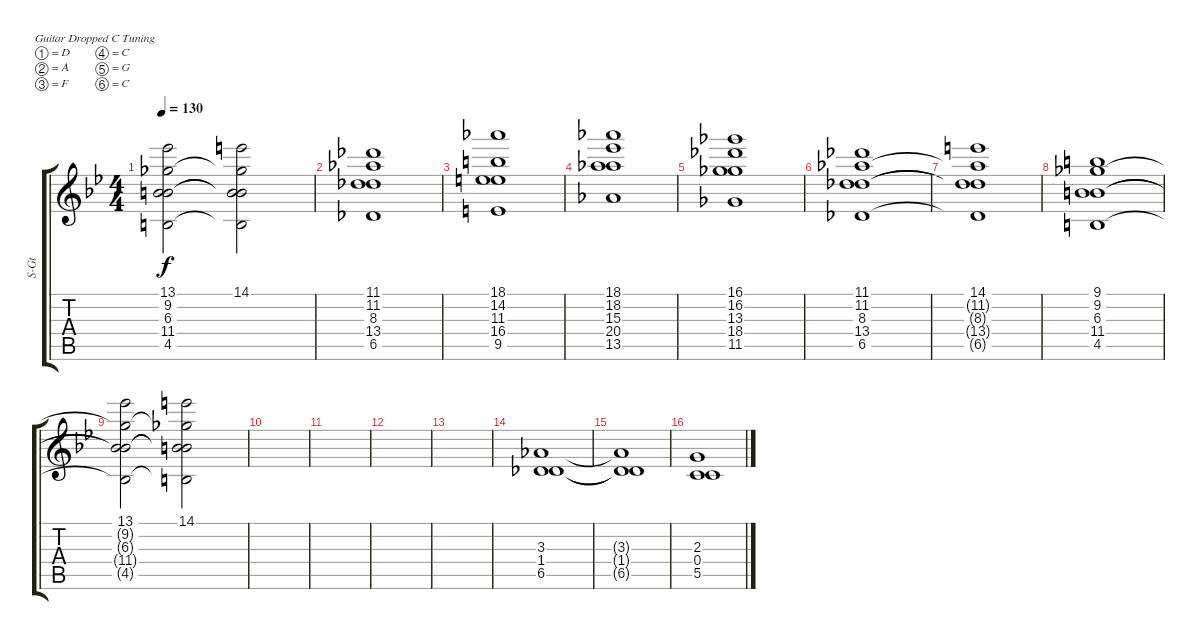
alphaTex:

\bracketExtendMode groupsimilarinstruments
\otherSystemsTrackNameOrientation horizontal
\track ("Chor" "S-Gt") {instrument seashore}
\staff {score tabs}
\tuning (D4 A3 F3 C3 G2 C2)
\displaytranspose 12
\ts (4 4)
\tempo 130
\clef g2
\ks bb
(13.1{acc forcenatural} 11.4{t acc #} 9.2{t acc b} 4.5{t acc #} 6.3{t acc #}).2{dy f beam Down} (14.1{acc #} 9.2{t acc b} 11.4{t acc #} 4.5{t acc #} 6.3{t acc #}).2{beam Down} |
(11.1{acc b} 11.2{acc b} 13.4{acc b} 6.5{acc b} 8.3{acc b}).1{beam Down} |
(18.1{acc b} 14.2{acc #} 16.4{acc #} 9.5{acc #} 11.3{acc #}).1{beam Down} |
(18.1{acc b} 18.2{acc forcenatural} 20.4{acc b} 13.5{acc b} 15.3{acc b}).1{beam Down} |
(16.1{acc b} 18.4{acc b} 16.2{acc b} 11.5{acc b} 13.3{acc b}).1{beam Down} |
(11.1{acc b} 11.2{acc b} 13.4{acc b} 6.5{acc b} 8.3{acc b}).1{beam Down} |
(14.1{acc #} 13.4{t acc b} 11.2{t acc b} 6.5{t acc b} 8.3{t acc b}).1{beam Down} |
(9.1{acc #} 9.2{acc b} 11.4{acc #} 4.5{acc #} 6.3{acc #}).1{beam Down} |
(13.1{acc forcenatural} 11.4{t acc #} 9.2{t acc b} 4.5{t acc #} 6.3{t acc #}).2{beam Down} (14.1{acc #} 9.2{t acc b} 11.4{t acc #} 4.5{t acc #} 6.3{t acc #}).2{beam Down} |
|
|
|
|
(3.3{acc b} 1.4{acc b} 6.5{acc b}).1{beam Up} |
(3.3{t acc b} 1.4{t acc b} 6.5{t acc b}).1{beam Up} |
(2.3{acc forcenatural} 0.4{acc forcenatural} 5.5{acc forcenatural}).1{beam Up}
